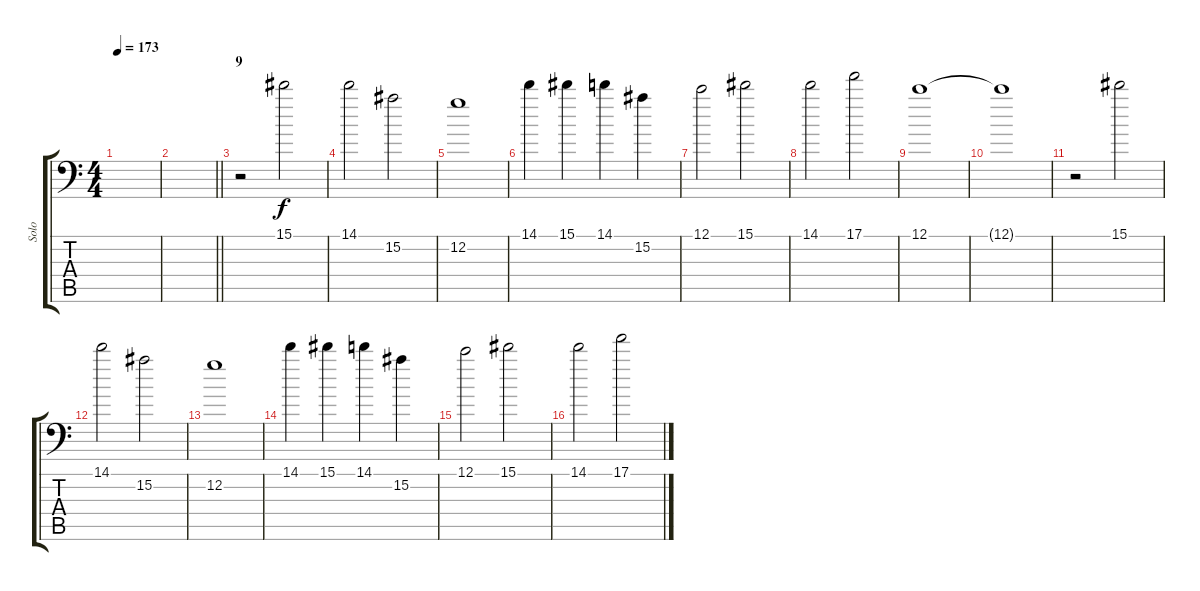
\track ("Solo" "Solo") {instrument distortionguitar}
\staff {score tabs}
\tuning (C4 G3 Eb3 Bb2 F2 Bb1) {hide}
\ts (4 4)
\tempo 173
\clef f4
\ks c
|
\barLineRight lightlight
|
\section ("" "9")
r.2 15.1.2 |
14.1.2 15.2.2 |
12.2.1 |
14.1.4 15.1.4 14.1.4 15.2.4 |
12.1.2 15.1.2 |
14.1.2 17.1.2 |
12.1.1 |
12.1{t}.1 |
r.2 15.1.2 |
14.1.2 15.2.2 |
12.2.1 |
14.1.4 15.1.4 14.1.4 15.2.4 |
12.1.2 15.1.2 |
14.1.2 17.1.2
